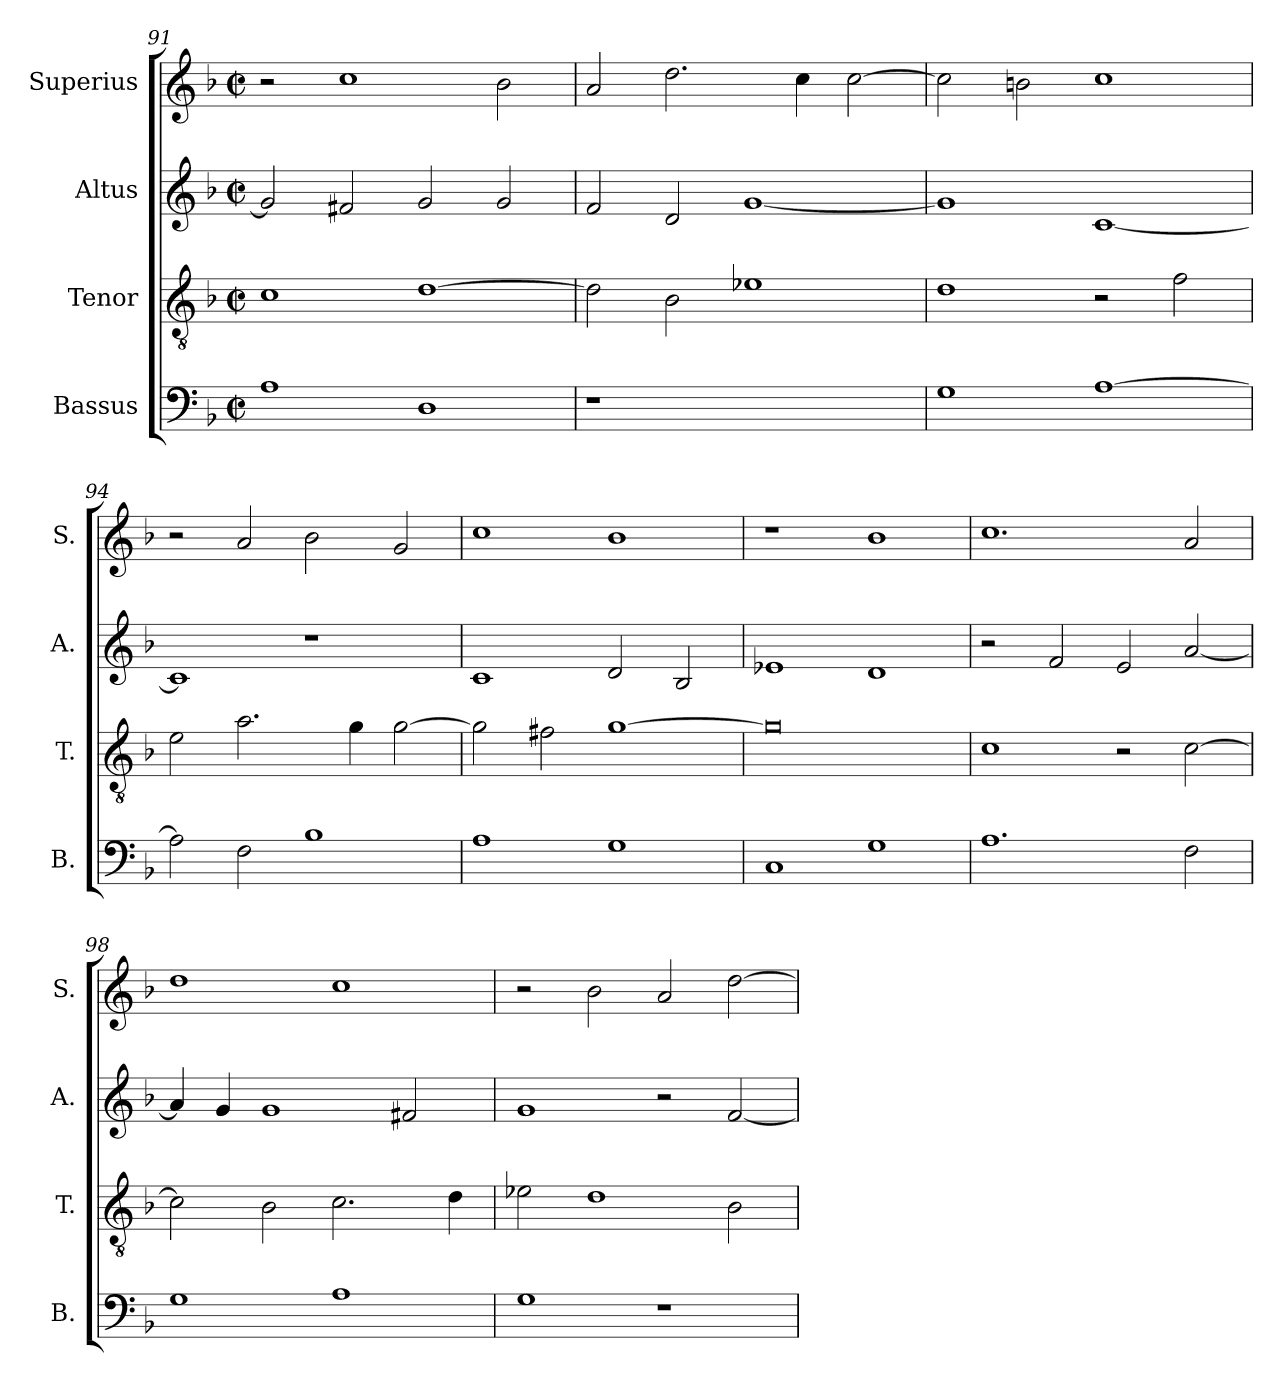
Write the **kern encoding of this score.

**kern	**kern	**kern	**kern
*part4	*part3	*part2	*part1
*staff4	*staff3	*staff2	*staff1
*I"Bassus	*I"Tenor	*I"Altus	*I"Superius
*I'B.	*I'T.	*I'A.	*I'S.
*clefF4	*clefGv2	*clefG2	*clefG2
*	*ITrd7c12	*	*
*k[b-]	*k[b-]	*k[b-]	*k[b-]
*F:	*F:	*F:	*F:
*M2/2	*M2/2	*M2/2	*M2/2
*met(c|)	*met(c|)	*met(c|)	*met(c|)
=91	=91	=91	=91
1Ai	1Ci	2gi/]	2r
.	.	2f#Xi/	1cci
1Di	[>1Di	2gi/	.
.	.	2gi/	2b-i\
=92	=92	=92	=92
!LO:N:vis=1	!	!	!
1r	2Di\]	2fi/	2ai/
.	2BB-i\	2di/	2.ddi\
1ryy	1E-Xi	[<1gi	.
.	.	.	4cci\
.	.	.	[>2cci\
=93	=93	=93	=93
1Gi	1Di	1gi]	2cci\]
.	.	.	2bni\
[>1Ai	2r	[<1ci	1cci
.	2Fi\	.	.
!!LO:LB:g=z
=94	=94	=94	=94
2Ai\]	2Ei\	1ci]	2r
2Fi\	2.Ai\	.	2ai/
1B-i	.	1r	2b-i\
.	4Gi\	.	.
.	[>2Gi\	.	2gi/
=95	=95	=95	=95
1Ai	2Gi\]	1ci	1cci
.	2F#Xi\	.	.
1Gi	[>1Gi	2di/	1b-i
.	.	2B-i/	.
=96	=96	=96	=96
1Ci	0Gi]	1e-Xi	1r
1Gi	.	1di	1b-i
=97	=97	=97	=97
1.Ai	1Ci	2r	1.cci
.	.	2fi/	.
.	2r	2ei/	.
2Fi\	[>2Ci\	[<2ai/	2ai/
=98	=98	=98	=98
1Gi	2Ci\]	4ai/]	1ddi
.	.	4gi/	.
.	2BB-i\	1gi	.
1Ai	2.Ci\	.	1cci
.	.	2f#Xi/	.
.	4Di\	.	.
!!LO:LB:g=z
=99	=99	=99	=99
1Gi	2E-Xi\	1gi	2r
.	1Di	.	2b-i\
1r	.	2r	2ai/
.	2BB-i\	[<2fi/	[>2ddi\
=	=	=	=
*-	*-	*-	*-
